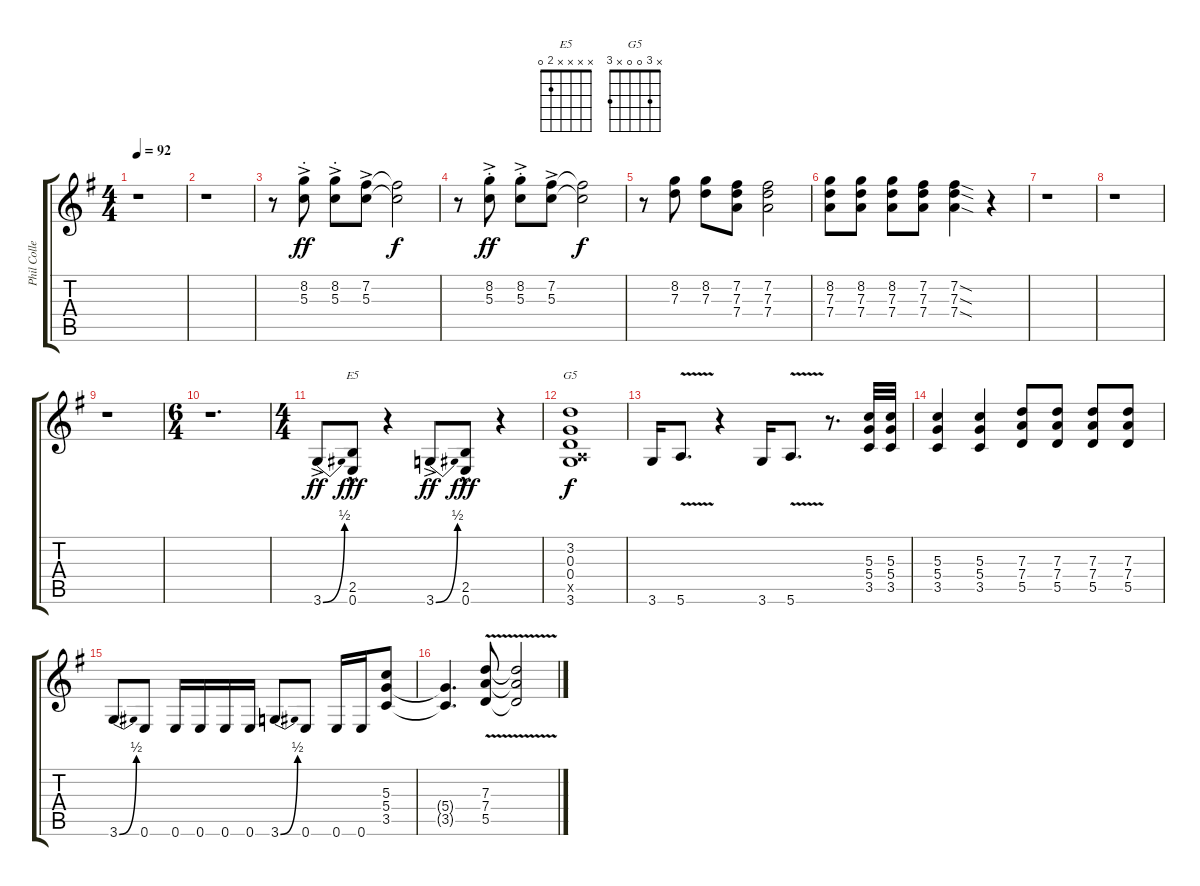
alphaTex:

\track ("Phil Collen" "Phil Colle") {instrument distortionguitar}
\staff {score tabs}
\tuning (E4 B3 G3 D3 A2 E2) {hide}
\chord ("E5" x x x x 2 0)
\chord ("G5" x 3 0 0 x 3)
\ts (4 4)
\tempo 92
\clef g2
\ks eminor
r.1{dy f} |
r.1 |
r.8 (8.2{ac} 5.3{ac st}).8{dy ff} (8.2{ac} 5.3{ac st}).8 (7.2{ac} 5.3{ac}).8 (7.2{t} 5.3{t}).2{dy f} |
r.8 (8.2{ac st} 5.3{ac}).8{dy ff} (8.2{ac st} 5.3{ac}).8 (7.2{ac} 5.3{ac}).8 (7.2{t} 5.3{t}).2{dy f} |
r.8 (8.2 7.3).8 (8.2 7.3).8 (7.2 7.3 7.4).8 (7.2 7.3 7.4).2 |
(8.2 7.3 7.4).8 (8.2 7.3 7.4).8 (8.2 7.3 7.4).8 (7.2 7.3 7.4).8 (7.2{sod} 7.3{sod} 7.4{sod}).4 r.4 |
r.1 |
r.1 |
r.1 |
\ts (6 4)
r.1{d} |
\ts (4 4)
3.6{be (bend 0 0 60 2) ac}.8{dy ff} (2.5{hac} 0.6{hac}).8{ch "E5" dy fff} r.4 3.6{be (bend 0 0 60 2) ac}.8{dy ff} (2.5{hac} 0.6{hac}).8{dy fff} r.4 |
(3.2 0.3 0.4 0.5{x} 3.6).1{ch "G5" dy f} |
3.6.16 5.6{v}.8{d} r.4 3.6.16 5.6{v}.8{d} r.8{d} (5.3 5.4 3.5).32 (5.3 5.4 3.5).32 |
(5.3 5.4 3.5).4 (5.3 5.4 3.5).4 (7.3 7.4 5.5).8 (7.3 7.4 5.5).8 (7.3 7.4 5.5).8 (7.3 7.4 5.5).8 |
3.6{be (bend 0 0 60 2)}.8 0.6.8 0.6.16 0.6.16 0.6.16 0.6.16 3.6{be (bend 0 0 60 2)}.8 0.6.8 0.6.16 0.6.16 (5.3 5.4 3.5).8 |
(5.4{t} 3.5{t}).4{d} (7.3 7.4 5.5{v}).8 (7.3{t} 7.4{t} 5.5{t}).2
